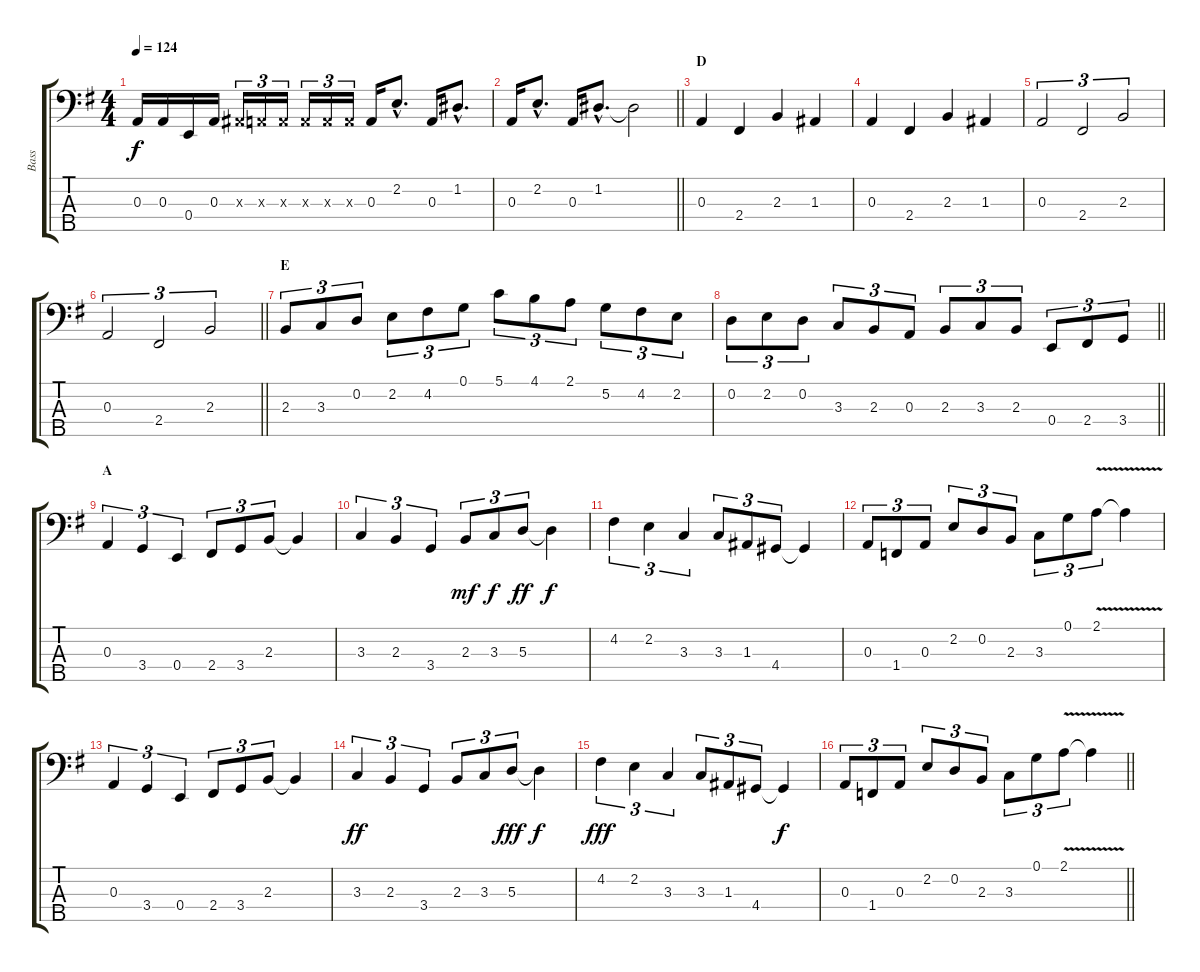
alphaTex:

\track ("Bass" "Bass") {instrument electricbassfinger}
\staff {score tabs}
\tuning (G2 D2 A1 E1 B0) {hide}
\ts (4 4)
\tempo 124
\clef f4
\ks eminor
0.3.16{dy f} 0.3.16 0.4.16 0.3.16 1.3{x}.16{tu (3 2)} 0.3{x}.16{tu (3 2)} 0.3{x}.16{tu (3 2)} 0.3{x}.16{tu (3 2)} 0.3{x}.16{tu (3 2)} 0.3{x}.16{tu (3 2)} 0.3.16 2.2{hac}.8{d} 0.3.16 1.2{hac}.8{d} |
\barLineRight lightlight
0.3.16 2.2{hac}.8{d} 0.3.16 1.2{hac}.8{d} 1.2{t}.2 |
\section ("" "D")
0.3.4 2.4.4 2.3.4 1.3.4 |
0.3.4 2.4.4 2.3.4 1.3.4 |
0.3.2{tu (3 2)} 2.4.2{tu (3 2)} 2.3.2{tu (3 2)} |
\barLineRight lightlight
0.3.2{tu (3 2)} 2.4.2{tu (3 2)} 2.3.2{tu (3 2)} |
\section ("" "E")
2.3.8{tu (3 2)} 3.3.8{tu (3 2)} 0.2.8{tu (3 2)} 2.2.8{tu (3 2)} 4.2.8{tu (3 2)} 0.1.8{tu (3 2)} 5.1.8{tu (3 2)} 4.1.8{tu (3 2)} 2.1.8{tu (3 2)} 5.2.8{tu (3 2)} 4.2.8{tu (3 2)} 2.2.8{tu (3 2)} |
\barLineRight lightlight
0.2.8{tu (3 2)} 2.2.8{tu (3 2)} 0.2.8{tu (3 2)} 3.3.8{tu (3 2)} 2.3.8{tu (3 2)} 0.3.8{tu (3 2)} 2.3.8{tu (3 2)} 3.3.8{tu (3 2)} 2.3.8{tu (3 2)} 0.4.8{tu (3 2)} 2.4.8{tu (3 2)} 3.4.8{tu (3 2)} |
\section ("" "A")
0.3.4{tu (3 2)} 3.4.4{tu (3 2)} 0.4.4{tu (3 2)} 2.4.8{tu (3 2)} 3.4.8{tu (3 2)} 2.3.8{tu (3 2)} 2.3{t}.4 |
3.3.4{tu (3 2)} 2.3.4{tu (3 2)} 3.4.4{tu (3 2)} 2.3.8{tu (3 2) dy mf} 3.3.8{tu (3 2) dy f} 5.3.8{tu (3 2) dy ff} 5.3{t}.4{dy f} |
4.2.4{tu (3 2)} 2.2.4{tu (3 2)} 3.3.4{tu (3 2)} 3.3.8{tu (3 2)} 1.3.8{tu (3 2)} 4.4.8{tu (3 2)} 4.4{t}.4 |
0.3.8{tu (3 2)} 1.4.8{tu (3 2)} 0.3.8{tu (3 2)} 2.2.8{tu (3 2)} 0.2.8{tu (3 2)} 2.3.8{tu (3 2)} 3.3.8{tu (3 2)} 0.1.8{tu (3 2)} 2.1{v}.8{tu (3 2)} 2.1{t}.4 |
0.3.4{tu (3 2)} 3.4.4{tu (3 2)} 0.4.4{tu (3 2)} 2.4.8{tu (3 2)} 3.4.8{tu (3 2)} 2.3.8{tu (3 2)} 2.3{t}.4 |
3.3.4{tu (3 2) dy ff} 2.3.4{tu (3 2)} 3.4.4{tu (3 2)} 2.3.8{tu (3 2)} 3.3.8{tu (3 2)} 5.3.8{tu (3 2) dy fff} 5.3{t}.4{dy f} |
4.2.4{tu (3 2) dy fff} 2.2.4{tu (3 2)} 3.3.4{tu (3 2)} 3.3.8{tu (3 2)} 1.3.8{tu (3 2)} 4.4.8{tu (3 2)} 4.4{t}.4{dy f} |
\barLineRight lightlight
0.3.8{tu (3 2)} 1.4.8{tu (3 2)} 0.3.8{tu (3 2)} 2.2.8{tu (3 2)} 0.2.8{tu (3 2)} 2.3.8{tu (3 2)} 3.3.8{tu (3 2)} 0.1.8{tu (3 2)} 2.1{v}.8{tu (3 2)} 2.1{t}.4
